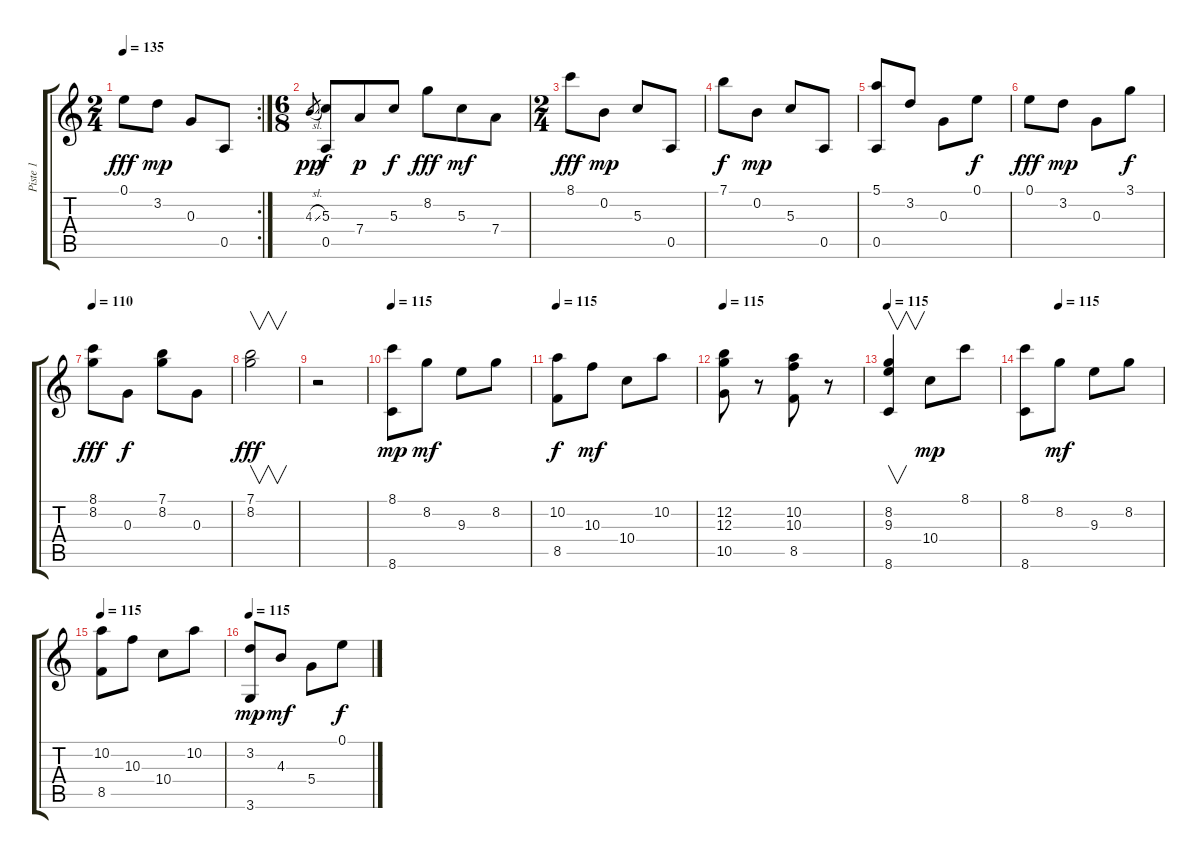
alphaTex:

\track ("Piste 1" "Piste 1") {instrument electricguitarclean}
\staff {score tabs}
\tuning (E4 B3 G3 D3 A2 E2) {hide}
\rc 2
\ts (2 4)
\tempo 135
\clef g2
\ks c
0.1.8{dy fff} 3.2.8{dy mp} 0.3.8 0.5.8 |
\ts (6 8)
4.3{sl}.8{gr dy pp} (5.3 0.5).8{dy f} 7.4.8{dy p} 5.3.8{dy f} 8.2.8{dy fff} 5.3.8{dy mf} 7.4.8 |
\ts (2 4)
8.1.8{dy fff} 0.2.8{dy mp} 5.3.8 0.5.8 |
7.1.8{dy f} 0.2.8{dy mp} 5.3.8 0.5.8 |
(5.1 0.5).8 3.2.8 0.3.8 0.1.8{dy f} |
0.1.8{dy fff} 3.2.8{dy mp} 0.3.8 3.1.8{dy f} |
\tempo 110
(8.1 8.2).8{dy fff} 0.3.8{dy f} (7.1 8.2).8 0.3.8 |
(7.1 8.2).2{v dy fff} |
r.2 |
\tempo 115
(8.1 8.6).8{dy mp} 8.2.8{dy mf} 9.3.8 8.2.8 |
\tempo 115
(10.2 8.5).8{dy f} 10.3.8{dy mf} 10.4.8 10.2.8 |
\tempo 115
(12.2 12.3 10.5).8 r.8 (10.2 10.3 8.5).8 r.8 |
\tempo 115
(8.2 9.3 8.6).4{v} 10.4.8{dy mp} 8.1.8 |
\tempo (115 0.25)
(8.1 8.6).8 8.2.8{dy mf} 9.3.8 8.2.8 |
\tempo 115
(10.2 8.5).8 10.3.8 10.4.8 10.2.8 |
\tempo 115
(3.2 3.6).8{dy mp} 4.3.8{dy mf} 5.4.8 0.1.8{dy f}
